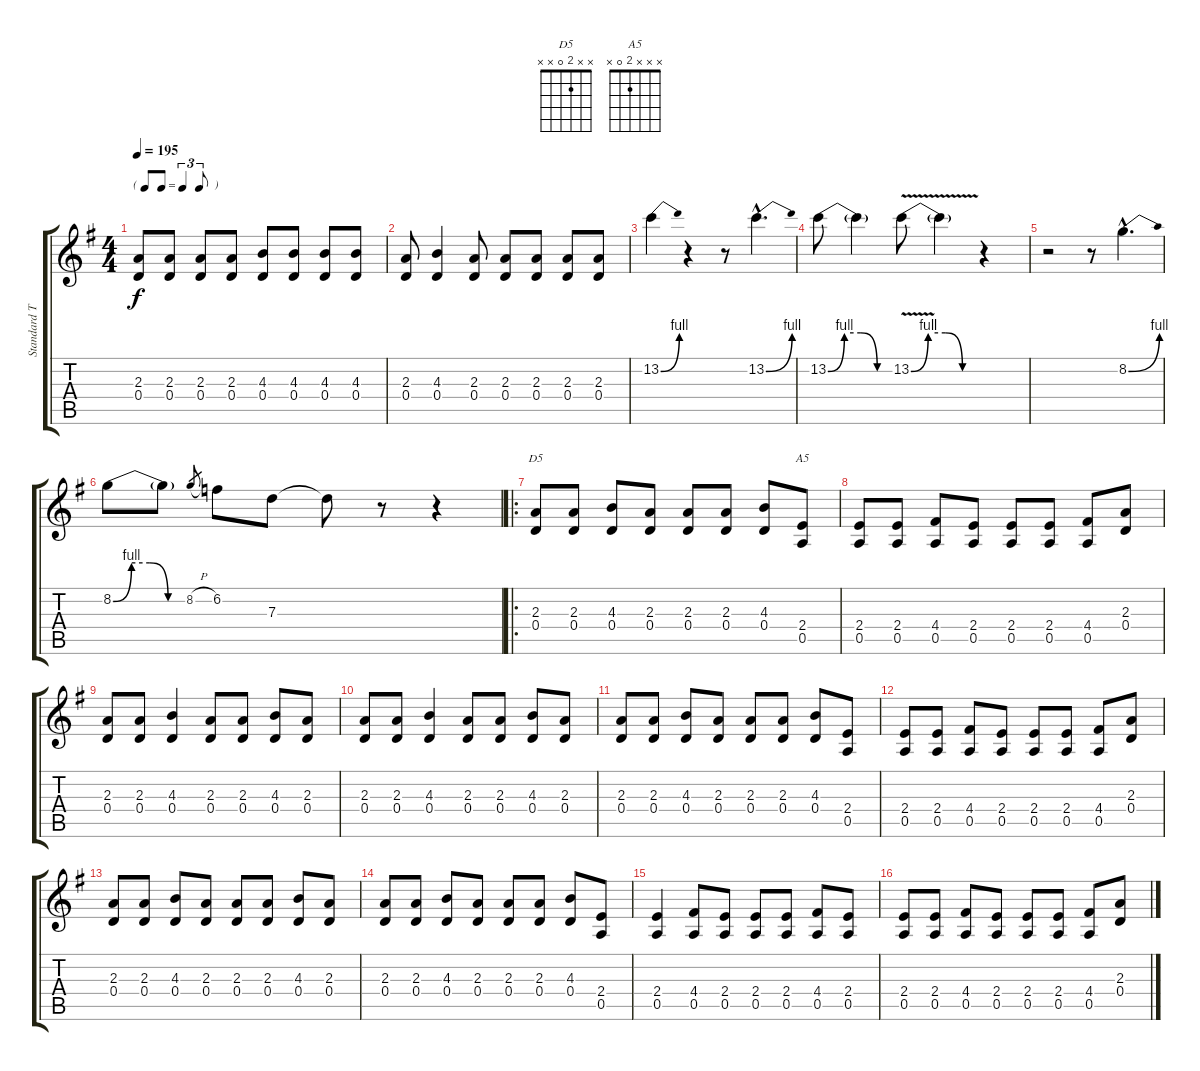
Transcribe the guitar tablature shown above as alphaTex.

\track ("Standard Tuning" "Standard T") {instrument electricguitarjazz}
\staff {score tabs}
\tuning (E4 B3 G3 D3 A2 E2) {hide}
\chord ("D5" x x 2 0 x x)
\chord ("A5" x x x 2 0 x)
\ts (4 4)
\tf triplet8th
\tempo 195
\clef g2
\ks g
(2.3 0.4).8{dy f} (2.3 0.4).8 (2.3 0.4).8 (2.3 0.4).8 (4.3 0.4).8 (4.3 0.4).8 (4.3 0.4).8 (4.3 0.4).8 |
(2.3 0.4).8 (4.3 0.4).4 (2.3 0.4).8 (2.3 0.4).8 (2.3 0.4).8 (2.3 0.4).8 (2.3 0.4).8 |
13.2{be (bend 0 0 60 4)}.4 r.4 r.8 13.2{be (bend 0 0 60 4) hac}.4{d} |
13.2{be (custom 0 0 15 4 30 4 45 0 60 0)}.8 13.2{t}.4 13.2{be (custom 0 0 15 4 30 4 45 0 60 0) v}.8 13.2{t}.4 r.4 |
r.2 r.8 8.2{be (bend 0 0 60 4) hac}.4{d} |
8.2{be (custom 0 0 15 4 30 4 45 0 60 0)}.8 8.2{t}.8 8.2{h}.8{gr} 6.2.8 7.3.8 7.3{t}.8 r.8 r.4 |
\ro
(2.3 0.4).8{ch "D5"} (2.3 0.4).8 (4.3 0.4).8 (2.3 0.4).8 (2.3 0.4).8 (2.3 0.4).8 (4.3 0.4).8 (2.4 0.5).8{ch "A5"} |
(2.4 0.5).8 (2.4 0.5).8 (4.4 0.5).8 (2.4 0.5).8 (2.4 0.5).8 (2.4 0.5).8 (4.4 0.5).8 (2.3 0.4).8 |
(2.3 0.4).8 (2.3 0.4).8 (4.3 0.4).4 (2.3 0.4).8 (2.3 0.4).8 (4.3 0.4).8 (2.3 0.4).8 |
(2.3 0.4).8 (2.3 0.4).8 (4.3 0.4).4 (2.3 0.4).8 (2.3 0.4).8 (4.3 0.4).8 (2.3 0.4).8 |
(2.3 0.4).8 (2.3 0.4).8 (4.3 0.4).8 (2.3 0.4).8 (2.3 0.4).8 (2.3 0.4).8 (4.3 0.4).8 (2.4 0.5).8 |
(2.4 0.5).8 (2.4 0.5).8 (4.4 0.5).8 (2.4 0.5).8 (2.4 0.5).8 (2.4 0.5).8 (4.4 0.5).8 (2.3 0.4).8 |
(2.3 0.4).8 (2.3 0.4).8 (4.3 0.4).8 (2.3 0.4).8 (2.3 0.4).8 (2.3 0.4).8 (4.3 0.4).8 (2.3 0.4).8 |
(2.3 0.4).8 (2.3 0.4).8 (4.3 0.4).8 (2.3 0.4).8 (2.3 0.4).8 (2.3 0.4).8 (4.3 0.4).8 (2.4 0.5).8 |
(2.4 0.5).4 (4.4 0.5).8 (2.4 0.5).8 (2.4 0.5).8 (2.4 0.5).8 (4.4 0.5).8 (2.4 0.5).8 |
(2.4 0.5).8 (2.4 0.5).8 (4.4 0.5).8 (2.4 0.5).8 (2.4 0.5).8 (2.4 0.5).8 (4.4 0.5).8 (2.3 0.4).8
